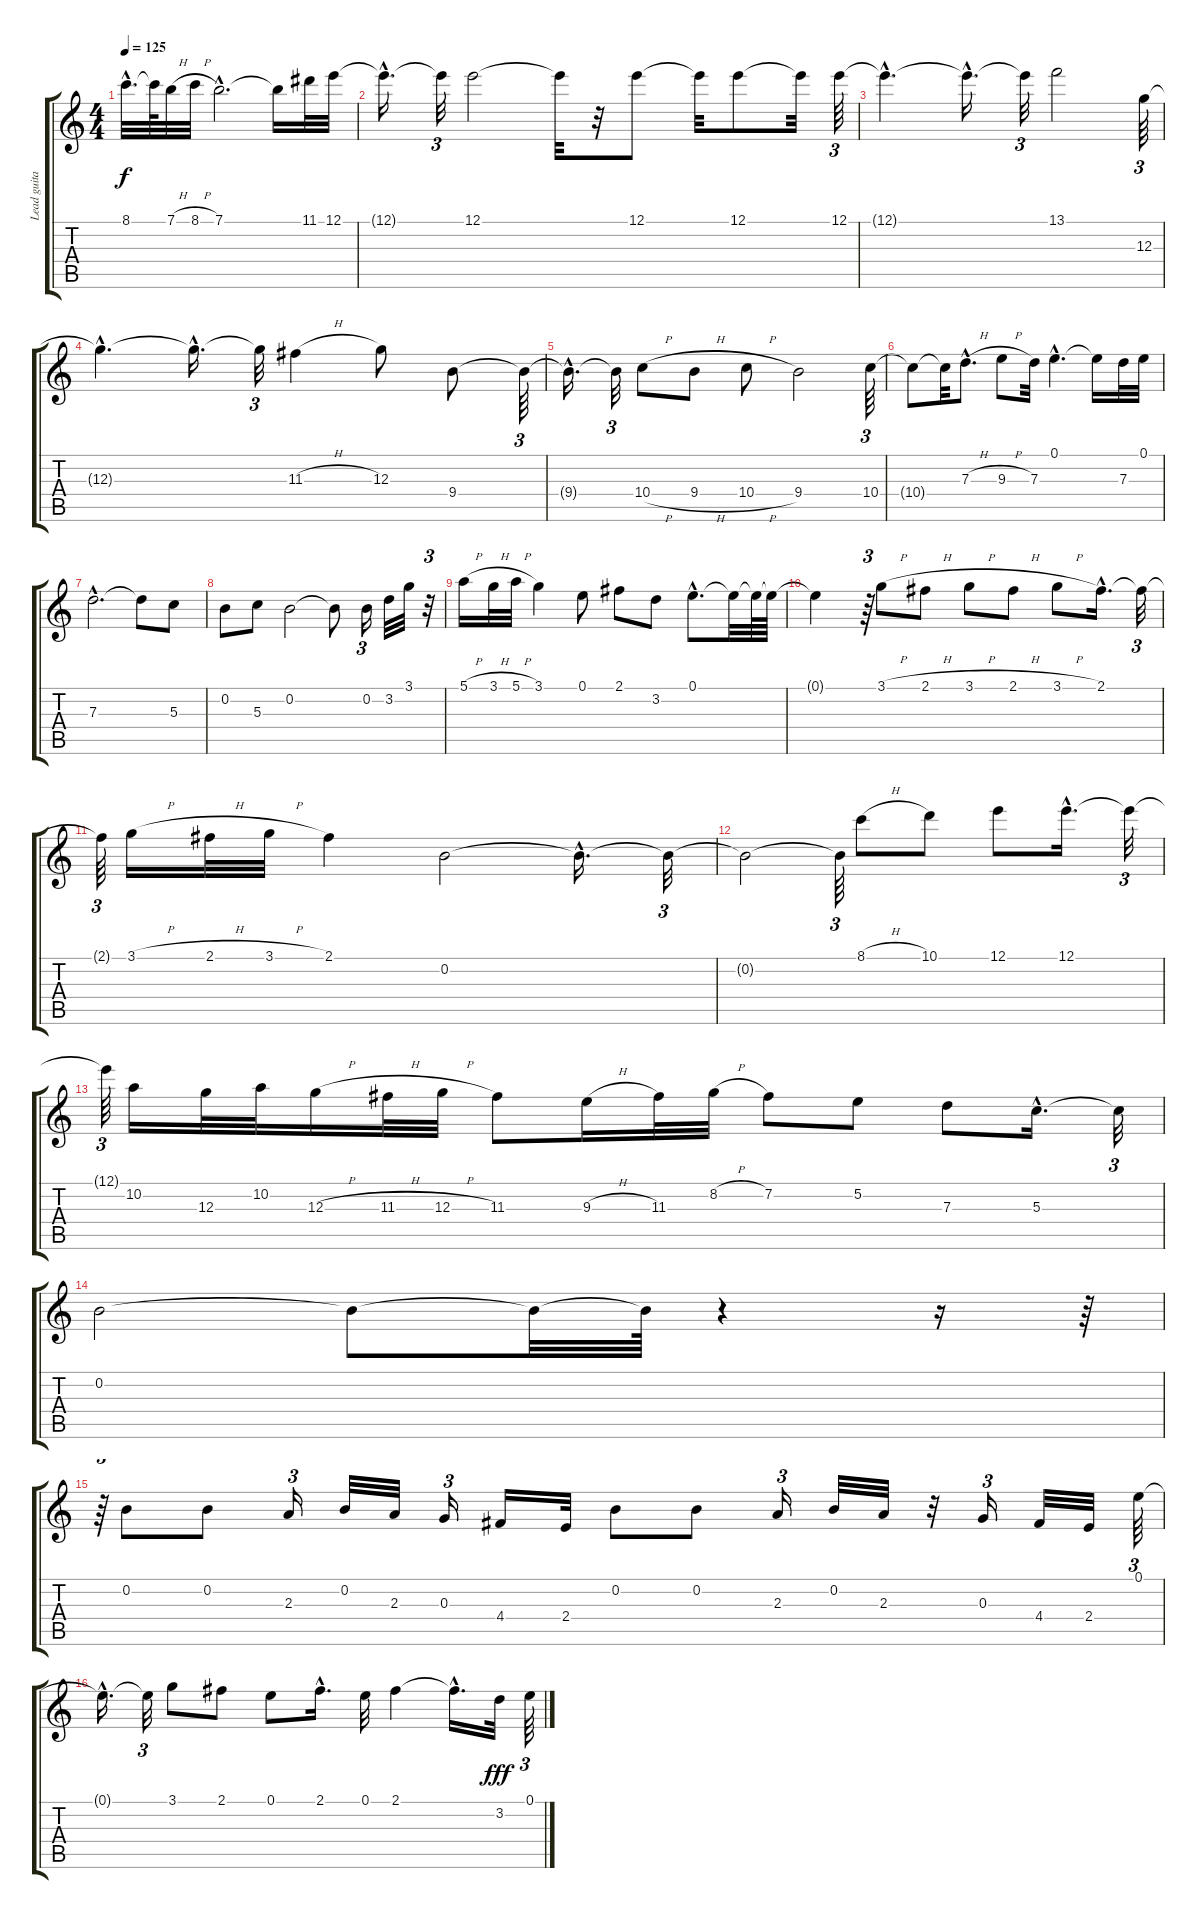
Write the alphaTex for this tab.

\track ("Lead guitar I" "Lead guita") {instrument overdrivenguitar}
\staff {score tabs}
\tuning (E4 B3 G3 D3 A2 E2) {hide}
\ts (4 4)
\tempo 125
\clef g2
\ks c
8.1{hac t}.32{d dy f} 8.1{t}.64 7.1{h}.32 8.1{h}.32 7.1{hac}.2{d} 7.1{t}.16 11.1.32 12.1.32 |
12.1{hac t}.16{d} 12.1{t}.32{tu (3 2)} 12.1.2 12.1{t}.32 r.32 12.1.8 12.1{t}.32 12.1.8 12.1{t}.32 12.1.64{tu (3 2)} |
12.1{hac t}.4{d} 12.1{hac t}.16{d} 12.1{t}.32{tu (3 2)} 13.1.2 12.3.64{tu (3 2)} |
12.3{hac t}.4{d} 12.3{hac t}.16{d} 12.3{t}.32{tu (3 2)} 11.3{h}.4 12.3.8 9.4.8 9.4{t}.64{tu (3 2)} |
9.4{hac t}.16{d} 9.4{t}.32{tu (3 2)} 10.4{h}.8 9.4{h}.8 10.4{h}.8 9.4.2 10.4.64{tu (3 2)} |
10.4{t}.8 10.4{t}.32 7.3{h hac}.8{d} 9.3{h}.8 7.3.32 0.1{hac}.4{d} 0.1{t}.16 7.3.32 0.1.32 |
7.3{hac}.2{d} 7.3{t}.8 5.3.8 |
0.2.8 5.3.8 0.2.2 0.2{t}.8 0.2.16{tu (3 2)} 3.2.32 3.1.32 r.32{tu (3 2)} |
5.1{h}.16 3.1{h}.32 5.1{h}.32 3.1.4 0.1.8 2.1.8 3.2.8 0.1{hac}.8{d} 0.1{t}.32 0.1{t}.64 0.1{t}.64 |
0.1{t}.4 r.64{tu (3 2)} 3.1{h}.8 2.1{h}.8 3.1{h}.8 2.1{h}.8 3.1{h}.8 2.1{hac}.16{d} 2.1{t}.32{tu (3 2)} |
2.1{t}.64{tu (3 2)} 3.1{h}.16 2.1{h}.32 3.1{h}.32 2.1.4 0.2.2 0.2{hac t}.16{d} 0.2{t}.32{tu (3 2)} |
0.2{t}.2 0.2{t}.64{tu (3 2)} 8.1{h}.8 10.1.8 12.1.8 12.1{hac}.16{d} 12.1{t}.32{tu (3 2)} |
12.1{t}.64{tu (3 2)} 10.2.16 12.3.32 10.2.32 12.3{h}.16 11.3{h}.32 12.3{h}.32 11.3.8 9.3{h}.16 11.3.32 8.2{h}.32 7.2.8 5.2.8 7.3.8 5.3{hac}.16{d} 5.3{t}.32{tu (3 2)} |
0.2.2 0.2{t}.8 0.2{t}.32 0.2{t}.64 r.4 r.16 r.64 |
r.64{tu (3 2)} 0.2.8 0.2.8 2.3.16{tu (3 2)} 0.2.32 2.3.32 0.3.16{tu (3 2)} 4.4.16 2.4.32 0.2.8 0.2.8 2.3.16{tu (3 2)} 0.2.32 2.3.32 r.32 0.3.16{tu (3 2)} 4.4.32 2.4.32 0.1.64{tu (3 2)} |
0.1{hac t}.16{d} 0.1{t}.32{tu (3 2)} 3.1.8 2.1.8 0.1.8 2.1{hac}.16{d} 0.1.32 2.1.4 2.1{hac t}.16{d} 3.2.32{dy fff} 0.1.64{tu (3 2)}
